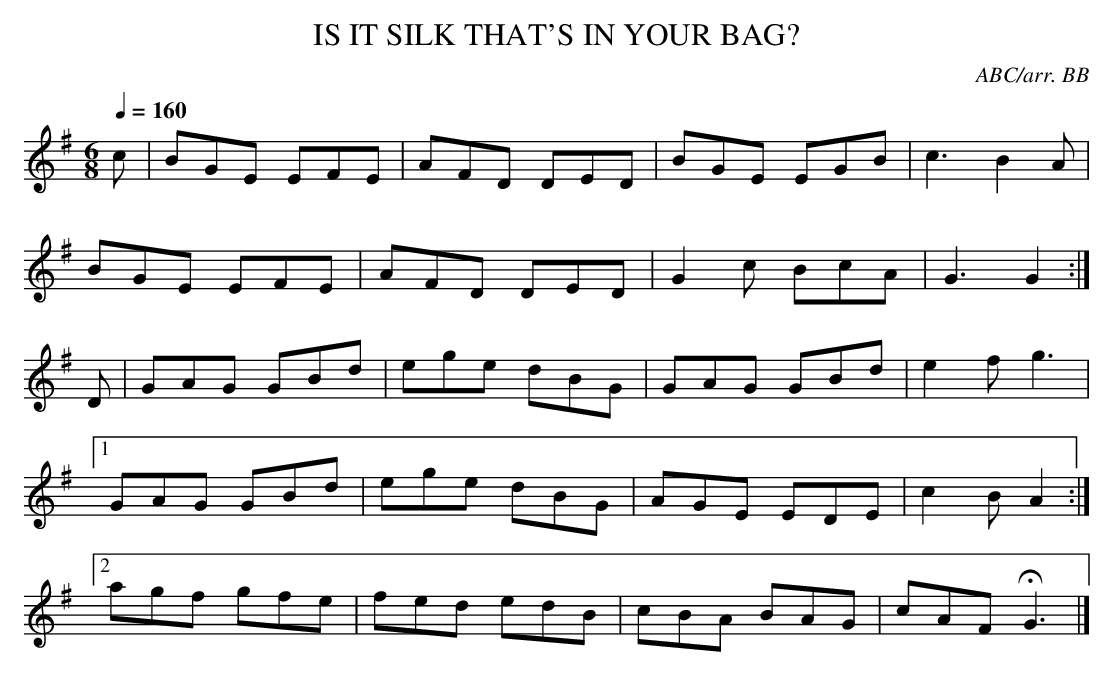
X:1
T:IS IT SILK THAT'S IN YOUR BAG?
Y:"quick"
C:ABC/arr. BB
Q:1/4=160
L:1/8
M:6/8
K:G
c|BGE EFE|AFD DED|BGE EGB|c3 B2A|
BGE EFE|AFD DED|G2c BcA|G3 G2 :|
D|GAG GBd|ege dBG|GAG GBd|e2f g3|
[1 GAG GBd|ege dBG|AGE EDE|c2B A2:|
[2 agf gfe|fed edB|cBA BAG|cAF HG3|]
